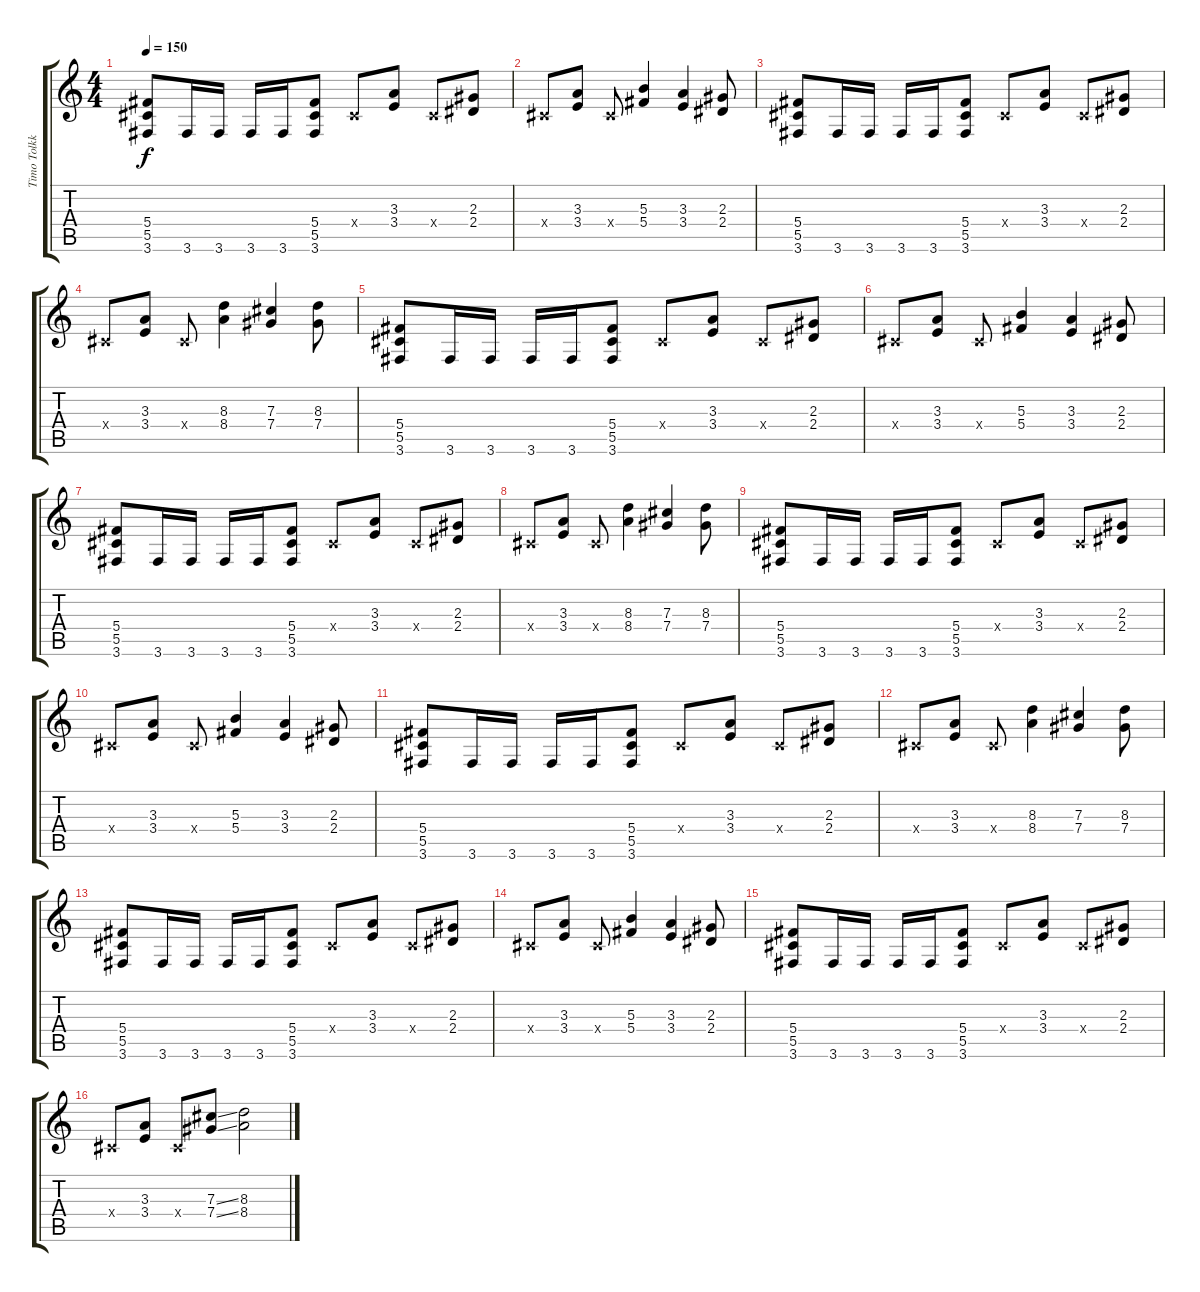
\track ("Timo Tolkki" "Timo Tolkk") {instrument distortionguitar}
\staff {score tabs}
\tuning (Eb4 Bb3 Gb3 Db3 Ab2 Eb2) {hide}
\ts (4 4)
\tempo 150
\clef g2
\ks c
(5.4 5.5 3.6).8{dy f instrument distortionguitar} 3.6.16 3.6.16 3.6.16 3.6.16 (5.4 5.5 3.6).8 0.4{x}.8 (3.3 3.4).8 0.4{x}.8 (2.3 2.4).8 |
0.4{x}.8 (3.3 3.4).8 0.4{x}.8 (5.3 5.4).4 (3.3 3.4).4 (2.3 2.4).8 |
(5.4 5.5 3.6).8 3.6.16 3.6.16 3.6.16 3.6.16 (5.4 5.5 3.6).8 0.4{x}.8 (3.3 3.4).8 0.4{x}.8 (2.3 2.4).8 |
0.4{x}.8 (3.3 3.4).8 0.4{x}.8 (8.3 8.4).4 (7.3 7.4).4 (8.3 7.4).8 |
(5.4 5.5 3.6).8 3.6.16 3.6.16 3.6.16 3.6.16 (5.4 5.5 3.6).8 0.4{x}.8 (3.3 3.4).8 0.4{x}.8 (2.3 2.4).8 |
0.4{x}.8 (3.3 3.4).8 0.4{x}.8 (5.3 5.4).4 (3.3 3.4).4 (2.3 2.4).8 |
(5.4 5.5 3.6).8 3.6.16 3.6.16 3.6.16 3.6.16 (5.4 5.5 3.6).8 0.4{x}.8 (3.3 3.4).8 0.4{x}.8 (2.3 2.4).8 |
0.4{x}.8 (3.3 3.4).8 0.4{x}.8 (8.3 8.4).4 (7.3 7.4).4 (8.3 7.4).8 |
(5.4 5.5 3.6).8 3.6.16 3.6.16 3.6.16 3.6.16 (5.4 5.5 3.6).8 0.4{x}.8 (3.3 3.4).8 0.4{x}.8 (2.3 2.4).8 |
0.4{x}.8 (3.3 3.4).8 0.4{x}.8 (5.3 5.4).4 (3.3 3.4).4 (2.3 2.4).8 |
(5.4 5.5 3.6).8 3.6.16 3.6.16 3.6.16 3.6.16 (5.4 5.5 3.6).8 0.4{x}.8 (3.3 3.4).8 0.4{x}.8 (2.3 2.4).8 |
0.4{x}.8 (3.3 3.4).8 0.4{x}.8 (8.3 8.4).4 (7.3 7.4).4 (8.3 7.4).8 |
(5.4 5.5 3.6).8 3.6.16 3.6.16 3.6.16 3.6.16 (5.4 5.5 3.6).8 0.4{x}.8 (3.3 3.4).8 0.4{x}.8 (2.3 2.4).8 |
0.4{x}.8 (3.3 3.4).8 0.4{x}.8 (5.3 5.4).4 (3.3 3.4).4 (2.3 2.4).8 |
(5.4 5.5 3.6).8 3.6.16 3.6.16 3.6.16 3.6.16 (5.4 5.5 3.6).8 0.4{x}.8 (3.3 3.4).8 0.4{x}.8 (2.3 2.4).8 |
0.4{x}.8 (3.3 3.4).8 0.4{x}.8 (7.3{ss} 7.4{ss}).8 (8.3 8.4).2
